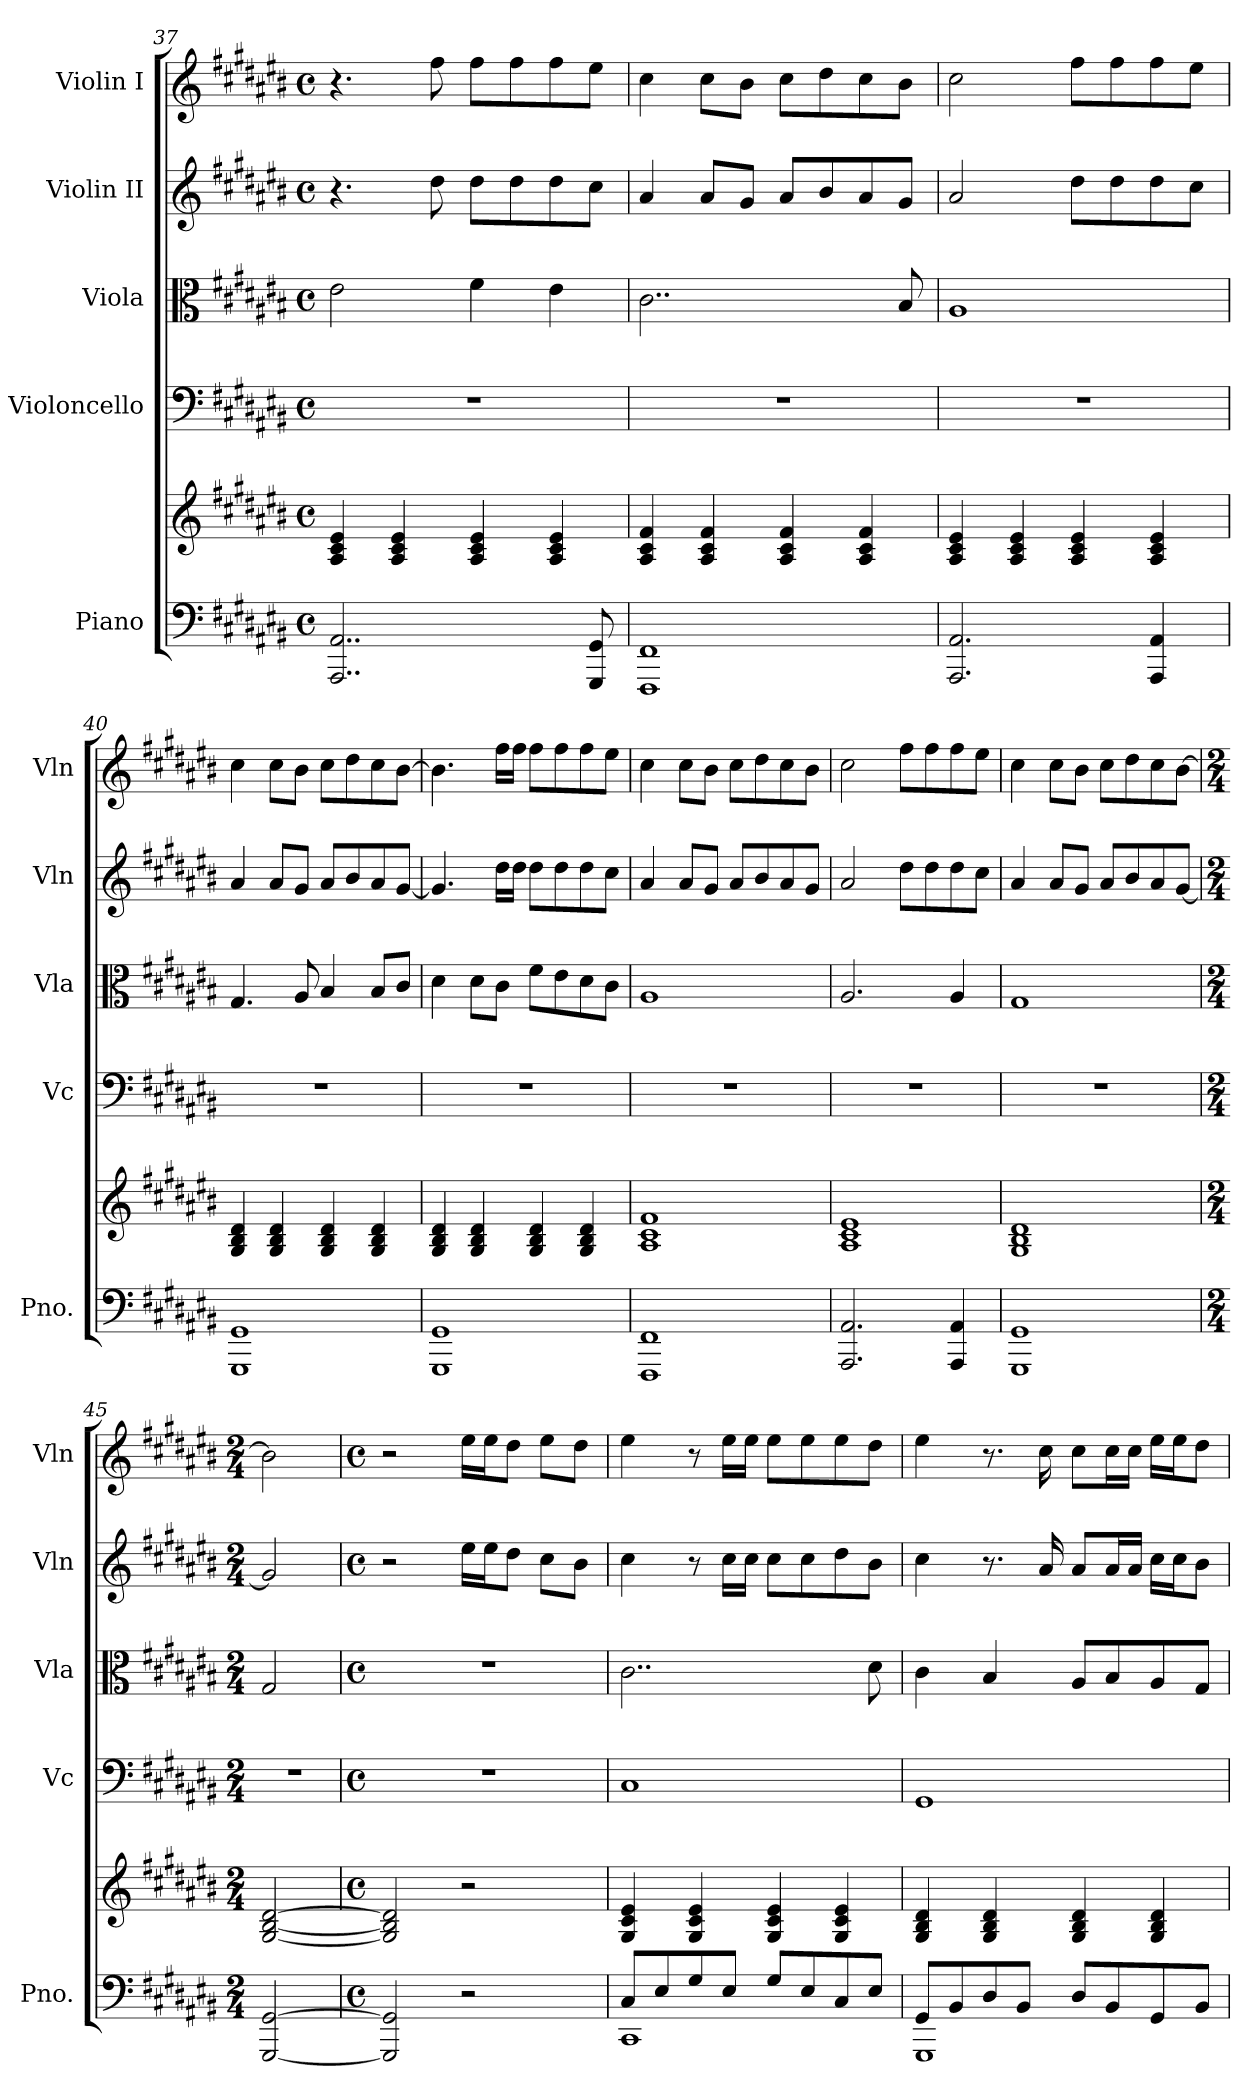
**kern	**kern	**kern	**kern	**kern	**kern
*part5	*part5	*part4	*part3	*part2	*part1
*staff6	*staff5	*staff4	*staff3	*staff2	*staff1
*I"Piano	*	*I"Violoncello	*I"Viola	*I"Violin II	*I"Violin I
*I'Pno.	*	*I'Vc	*I'Vla	*I'Vln	*I'Vln
*clefF4	*clefG2	*clefF4	*clefC3	*clefG2	*clefG2
*k[f#c#g#d#a#e#b#]	*k[f#c#g#d#a#e#b#]	*k[f#c#g#d#a#e#b#]	*k[f#c#g#d#a#e#b#]	*k[f#c#g#d#a#e#b#]	*k[f#c#g#d#a#e#b#]
*M4/4	*M4/4	*M4/4	*M4/4	*M4/4	*M4/4
*met(c)	*met(c)	*met(c)	*met(c)	*met(c)	*met(c)
=37	=37	=37	=37	=37	=37
2..AAA#/ 2..AA#/	4A#/ 4c#/ 4e#/	1r	2e#\	4.r	4.r
.	4A#/ 4c#/ 4e#/	.	.	.	.
.	.	.	.	8dd#\	8ff#\
.	4A#/ 4c#/ 4e#/	.	4f#\	8dd#\L	8ff#\L
.	.	.	.	8dd#\	8ff#\
.	4A#/ 4c#/ 4e#/	.	4e#\	8dd#\	8ff#\
8GGG#/ 8GG#/	.	.	.	8cc#\J	8ee#\J
=38	=38	=38	=38	=38	=38
1FFF# 1FF#	4A#/ 4c#/ 4f#/	1r	2..c#\	4a#/	4cc#\
.	4A#/ 4c#/ 4f#/	.	.	8a#/L	8cc#\L
.	.	.	.	8g#/J	8b#\J
.	4A#/ 4c#/ 4f#/	.	.	8a#/L	8cc#\L
.	.	.	.	8b#/	8dd#\
.	4A#/ 4c#/ 4f#/	.	.	8a#/	8cc#\
.	.	.	8B#/	8g#/J	8b#\J
=39	=39	=39	=39	=39	=39
2.AAA#/ 2.AA#/	4A#/ 4c#/ 4e#/	1r	1A#	2a#/	2cc#\
.	4A#/ 4c#/ 4e#/	.	.	.	.
.	4A#/ 4c#/ 4e#/	.	.	8dd#\L	8ff#\L
.	.	.	.	8dd#\	8ff#\
4AAA#/ 4AA#/	4A#/ 4c#/ 4e#/	.	.	8dd#\	8ff#\
.	.	.	.	8cc#\J	8ee#\J
=40	=40	=40	=40	=40	=40
1GGG# 1GG#	4G#/ 4B#/ 4d#/	1r	4.G#/	4a#/	4cc#\
.	4G#/ 4B#/ 4d#/	.	.	8a#/L	8cc#\L
.	.	.	8A#/	8g#/J	8b#\J
.	4G#/ 4B#/ 4d#/	.	4B#/	8a#/L	8cc#\L
.	.	.	.	8b#/	8dd#\
.	4G#/ 4B#/ 4d#/	.	8B#/L	8a#/	8cc#\
.	.	.	8c#/J	[8g#/J	[8b#\J
!!LO:PB:g=z
=41	=41	=41	=41	=41	=41
1GGG# 1GG#	4G#/ 4B#/ 4d#/	1r	4d#\	4.g#/]	4.b#\]
.	4G#/ 4B#/ 4d#/	.	8d#\L	.	.
.	.	.	8c#\J	16dd#\LL	16ff#\LL
.	.	.	.	16dd#\JJ	16ff#\JJ
.	4G#/ 4B#/ 4d#/	.	8f#\L	8dd#\L	8ff#\L
.	.	.	8e#\	8dd#\	8ff#\
.	4G#/ 4B#/ 4d#/	.	8d#\	8dd#\	8ff#\
.	.	.	8c#\J	8cc#\J	8ee#\J
=42	=42	=42	=42	=42	=42
1FFF# 1FF#	1A# 1c# 1f#	1r	1A#	4a#/	4cc#\
.	.	.	.	8a#/L	8cc#\L
.	.	.	.	8g#/J	8b#\J
.	.	.	.	8a#/L	8cc#\L
.	.	.	.	8b#/	8dd#\
.	.	.	.	8a#/	8cc#\
.	.	.	.	8g#/J	8b#\J
=43	=43	=43	=43	=43	=43
2.AAA#/ 2.AA#/	1A# 1c# 1e#	1r	2.A#/	2a#/	2cc#\
.	.	.	.	8dd#\L	8ff#\L
.	.	.	.	8dd#\	8ff#\
4AAA#/ 4AA#/	.	.	4A#/	8dd#\	8ff#\
.	.	.	.	8cc#\J	8ee#\J
=44	=44	=44	=44	=44	=44
1GGG# 1GG#	1G# 1B# 1d#	1r	1G#	4a#/	4cc#\
.	.	.	.	8a#/L	8cc#\L
.	.	.	.	8g#/J	8b#\J
.	.	.	.	8a#/L	8cc#\L
.	.	.	.	8b#/	8dd#\
.	.	.	.	8a#/	8cc#\
.	.	.	.	[8g#/J	[8b#\J
=45	=45	=45	=45	=45	=45
*M2/4	*M2/4	*M2/4	*M2/4	*M2/4	*M2/4
[2GGG#/ [2GG#/	[2G#/ [2B#/ [2d#/	2r	2G#/	2g#/]	2b#\]
=46	=46	=46	=46	=46	=46
*M4/4	*M4/4	*M4/4	*M4/4	*M4/4	*M4/4
*met(c)	*met(c)	*met(c)	*met(c)	*met(c)	*met(c)
2GGG#/] 2GG#/]	2G#/] 2B#/] 2d#/]	1r	1r	2r	2r
2r	2r	.	.	16ee#\LL	16ee#\LL
.	.	.	.	16ee#\J	16ee#\J
.	.	.	.	8dd#\J	8dd#\J
.	.	.	.	8cc#\L	8ee#\L
.	.	.	.	8b#\J	8dd#\J
!!LO:LB:g=z
=47	=47	=47	=47	=47	=47
*^	*	*	*	*	*
8C#/L	1CC#	4G#/ 4c#/ 4e#/	1C#	2..c#\	4cc#\	4ee#\
8E#/	.	.	.	.	.	.
8G#/	.	4G#/ 4c#/ 4e#/	.	.	8r	8r
8E#/J	.	.	.	.	16cc#\LL	16ee#\LL
.	.	.	.	.	16cc#\JJ	16ee#\JJ
8G#/L	.	4G#/ 4c#/ 4e#/	.	.	8cc#\L	8ee#\L
8E#/	.	.	.	.	8cc#\	8ee#\
8C#/	.	4G#/ 4c#/ 4e#/	.	.	8dd#\	8ee#\
8E#/J	.	.	.	8d#\	8b#\J	8dd#\J
=48	=48	=48	=48	=48	=48	=48
8GG#/L	1GGG#	4G#/ 4B#/ 4d#/	1GG#	4c#\	4cc#\	4ee#\
8BB#/	.	.	.	.	.	.
8D#/	.	4G#/ 4B#/ 4d#/	.	4B#/	8.r	8.r
8BB#/J	.	.	.	.	.	.
.	.	.	.	.	16a#/	16cc#\
8D#/L	.	4G#/ 4B#/ 4d#/	.	8A#/L	8a#/L	8cc#\L
8BB#/	.	.	.	8B#/	16a#/L	16cc#\L
.	.	.	.	.	16a#/JJ	16cc#\JJ
8GG#/	.	4G#/ 4B#/ 4d#/	.	8A#/	16cc#\LL	16ee#\LL
.	.	.	.	.	16cc#\J	16ee#\J
8BB#/J	.	.	.	8G#/J	8b#\J	8dd#\J
*v	*v	*	*	*	*	*
=	=	=	=	=	=
*-	*-	*-	*-	*-	*-
